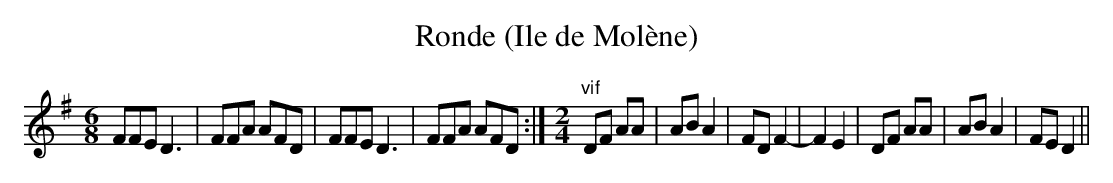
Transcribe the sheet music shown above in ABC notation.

X:1
T:Ronde (Ile de Molène)
M:6/8
L:1/8
K:G
FFE D3|FFA AFD|FFE D3|FFA AFD :|\
M:2/4
L:1/8
"vif" DF AA |AB A2|FD F2-|F2 E2|DF AA| AB A2|FE D2||
